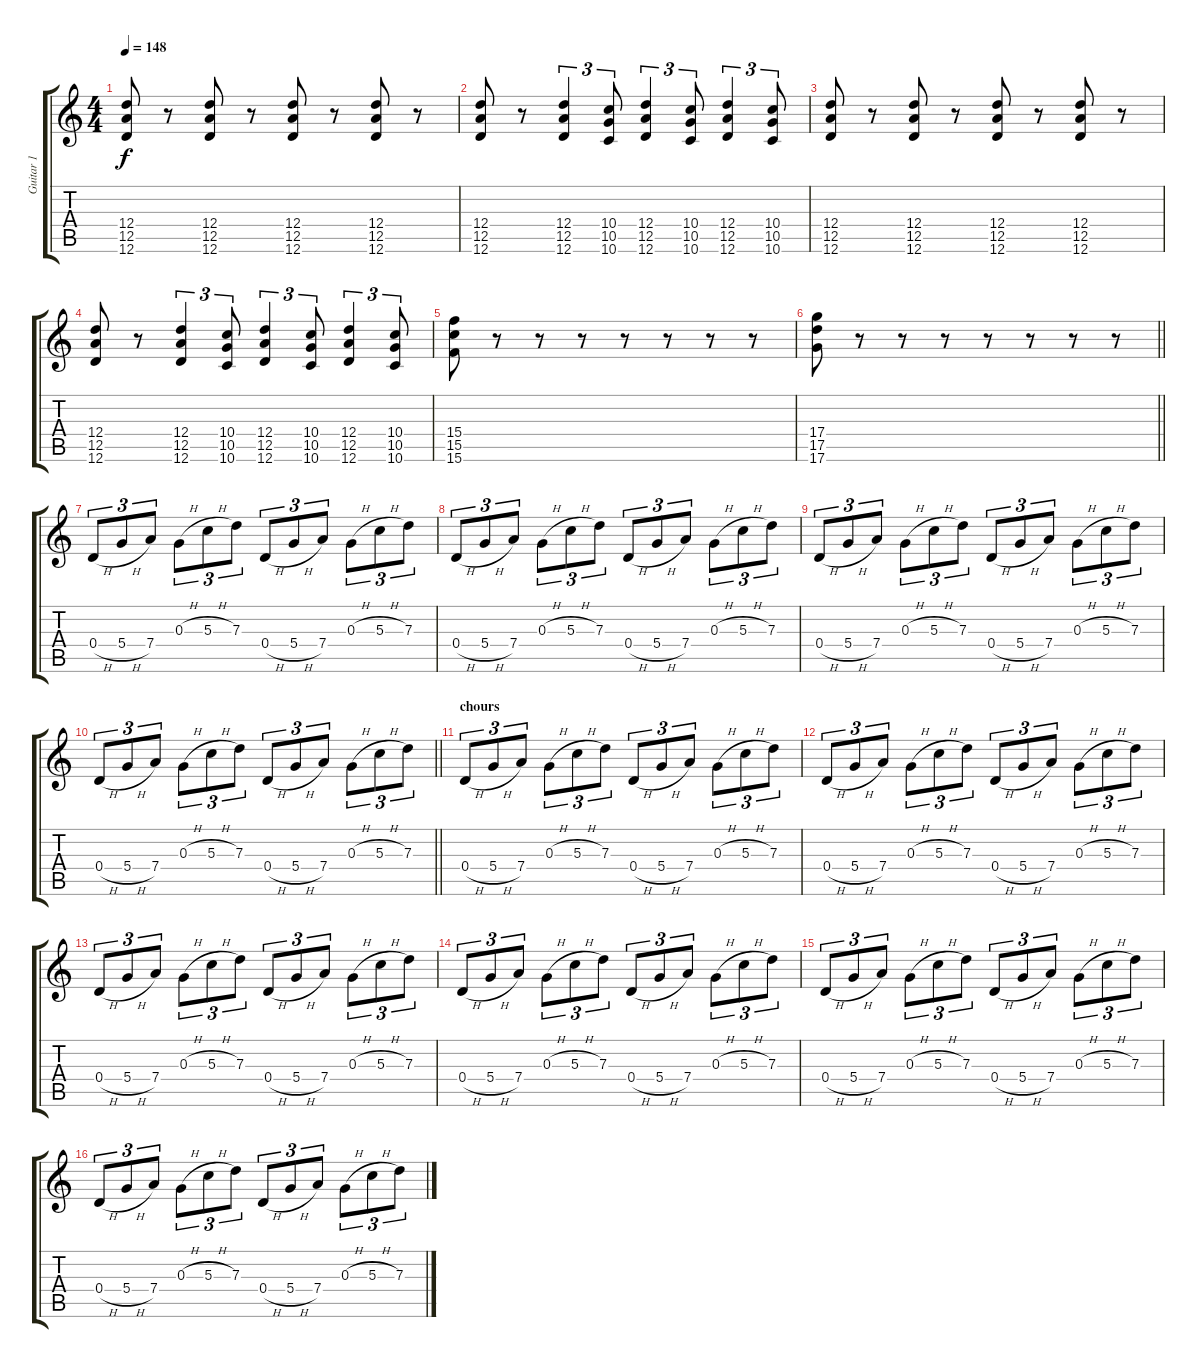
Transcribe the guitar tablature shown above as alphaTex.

\track ("Guitar 1" "Guitar 1") {instrument overdrivenguitar}
\staff {score tabs}
\tuning (E4 B3 G3 D3 A2 D2) {hide}
\ts (4 4)
\tempo 148
\clef g2
\ks c
(12.4 12.5 12.6).8{dy f} r.8 (12.4 12.5 12.6).8 r.8 (12.4 12.5 12.6).8 r.8 (12.4 12.5 12.6).8 r.8 |
(12.4 12.5 12.6).8 r.8 (12.4 12.5 12.6).4{tu (3 2)} (10.4 10.5 10.6).8{tu (3 2)} (12.4 12.5 12.6).4{tu (3 2)} (10.4 10.5 10.6).8{tu (3 2)} (12.4 12.5 12.6).4{tu (3 2)} (10.4 10.5 10.6).8{tu (3 2)} |
(12.4 12.5 12.6).8 r.8 (12.4 12.5 12.6).8 r.8 (12.4 12.5 12.6).8 r.8 (12.4 12.5 12.6).8 r.8 |
(12.4 12.5 12.6).8 r.8 (12.4 12.5 12.6).4{tu (3 2)} (10.4 10.5 10.6).8{tu (3 2)} (12.4 12.5 12.6).4{tu (3 2)} (10.4 10.5 10.6).8{tu (3 2)} (12.4 12.5 12.6).4{tu (3 2)} (10.4 10.5 10.6).8{tu (3 2)} |
(15.4 15.5 15.6).8 r.8 r.8 r.8 r.8 r.8 r.8 r.8 |
\barLineRight lightlight
(17.4 17.5 17.6).8 r.8 r.8 r.8 r.8 r.8 r.8 r.8 |
0.4{h}.8{tu (3 2)} 5.4{h}.8{tu (3 2)} 7.4.8{tu (3 2)} 0.3{h}.8{tu (3 2)} 5.3{h}.8{tu (3 2)} 7.3.8{tu (3 2)} 0.4{h}.8{tu (3 2)} 5.4{h}.8{tu (3 2)} 7.4.8{tu (3 2)} 0.3{h}.8{tu (3 2)} 5.3{h}.8{tu (3 2)} 7.3.8{tu (3 2)} |
0.4{h}.8{tu (3 2)} 5.4{h}.8{tu (3 2)} 7.4.8{tu (3 2)} 0.3{h}.8{tu (3 2)} 5.3{h}.8{tu (3 2)} 7.3.8{tu (3 2)} 0.4{h}.8{tu (3 2)} 5.4{h}.8{tu (3 2)} 7.4.8{tu (3 2)} 0.3{h}.8{tu (3 2)} 5.3{h}.8{tu (3 2)} 7.3.8{tu (3 2)} |
0.4{h}.8{tu (3 2)} 5.4{h}.8{tu (3 2)} 7.4.8{tu (3 2)} 0.3{h}.8{tu (3 2)} 5.3{h}.8{tu (3 2)} 7.3.8{tu (3 2)} 0.4{h}.8{tu (3 2)} 5.4{h}.8{tu (3 2)} 7.4.8{tu (3 2)} 0.3{h}.8{tu (3 2)} 5.3{h}.8{tu (3 2)} 7.3.8{tu (3 2)} |
\barLineRight lightlight
0.4{h}.8{tu (3 2)} 5.4{h}.8{tu (3 2)} 7.4.8{tu (3 2)} 0.3{h}.8{tu (3 2)} 5.3{h}.8{tu (3 2)} 7.3.8{tu (3 2)} 0.4{h}.8{tu (3 2)} 5.4{h}.8{tu (3 2)} 7.4.8{tu (3 2)} 0.3{h}.8{tu (3 2)} 5.3{h}.8{tu (3 2)} 7.3.8{tu (3 2)} |
\section ("" "chours")
0.4{h}.8{tu (3 2)} 5.4{h}.8{tu (3 2)} 7.4.8{tu (3 2)} 0.3{h}.8{tu (3 2)} 5.3{h}.8{tu (3 2)} 7.3.8{tu (3 2)} 0.4{h}.8{tu (3 2)} 5.4{h}.8{tu (3 2)} 7.4.8{tu (3 2)} 0.3{h}.8{tu (3 2)} 5.3{h}.8{tu (3 2)} 7.3.8{tu (3 2)} |
0.4{h}.8{tu (3 2)} 5.4{h}.8{tu (3 2)} 7.4.8{tu (3 2)} 0.3{h}.8{tu (3 2)} 5.3{h}.8{tu (3 2)} 7.3.8{tu (3 2)} 0.4{h}.8{tu (3 2)} 5.4{h}.8{tu (3 2)} 7.4.8{tu (3 2)} 0.3{h}.8{tu (3 2)} 5.3{h}.8{tu (3 2)} 7.3.8{tu (3 2)} |
0.4{h}.8{tu (3 2)} 5.4{h}.8{tu (3 2)} 7.4.8{tu (3 2)} 0.3{h}.8{tu (3 2)} 5.3{h}.8{tu (3 2)} 7.3.8{tu (3 2)} 0.4{h}.8{tu (3 2)} 5.4{h}.8{tu (3 2)} 7.4.8{tu (3 2)} 0.3{h}.8{tu (3 2)} 5.3{h}.8{tu (3 2)} 7.3.8{tu (3 2)} |
0.4{h}.8{tu (3 2)} 5.4{h}.8{tu (3 2)} 7.4.8{tu (3 2)} 0.3{h}.8{tu (3 2)} 5.3{h}.8{tu (3 2)} 7.3.8{tu (3 2)} 0.4{h}.8{tu (3 2)} 5.4{h}.8{tu (3 2)} 7.4.8{tu (3 2)} 0.3{h}.8{tu (3 2)} 5.3{h}.8{tu (3 2)} 7.3.8{tu (3 2)} |
0.4{h}.8{tu (3 2)} 5.4{h}.8{tu (3 2)} 7.4.8{tu (3 2)} 0.3{h}.8{tu (3 2)} 5.3{h}.8{tu (3 2)} 7.3.8{tu (3 2)} 0.4{h}.8{tu (3 2)} 5.4{h}.8{tu (3 2)} 7.4.8{tu (3 2)} 0.3{h}.8{tu (3 2)} 5.3{h}.8{tu (3 2)} 7.3.8{tu (3 2)} |
0.4{h}.8{tu (3 2)} 5.4{h}.8{tu (3 2)} 7.4.8{tu (3 2)} 0.3{h}.8{tu (3 2)} 5.3{h}.8{tu (3 2)} 7.3.8{tu (3 2)} 0.4{h}.8{tu (3 2)} 5.4{h}.8{tu (3 2)} 7.4.8{tu (3 2)} 0.3{h}.8{tu (3 2)} 5.3{h}.8{tu (3 2)} 7.3.8{tu (3 2)}
